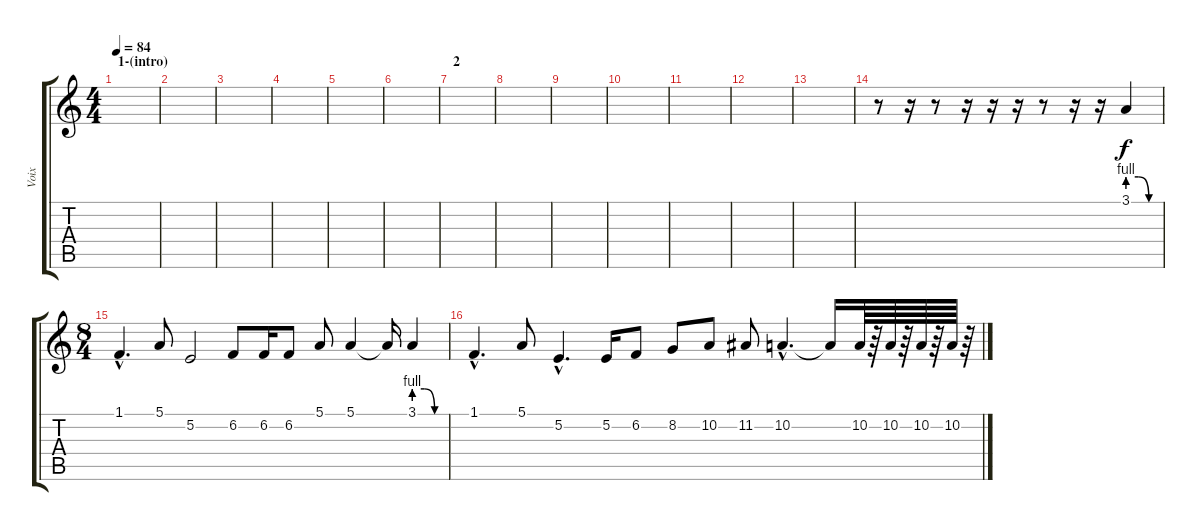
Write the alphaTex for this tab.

\track ("Voix" "Voix") {instrument flute}
\staff {score tabs}
\tuning (E4 B3 G3 D3 A2 E2) {hide}
\ts (4 4)
\section ("" "1-(intro)")
\tempo 84
\clef g2
\ks c
|
|
|
|
|
|
\section ("" "2")
|
|
|
|
|
|
|
r.8 r.16 r.8 r.16 r.16 r.16 r.8 r.16 r.16 3.1{be (custom 0 4 20 4 40 0 60 0)}.4 |
\ts (8 4)
1.1{hac}.4{d} 5.1.8 5.2.2 6.2.8 6.2.16 6.2.8 5.1.8 5.1.4 5.1{t}.16 3.1{be (custom 0 4 20 4 40 0 60 0)}.4 |
1.1{hac}.4{d} 5.1.8 5.2{hac}.4{d} 5.2.16 6.2.8 8.2.8 10.2.8 11.2.8 10.2{hac}.4{d} 10.2{t}.16 10.2.64 r.64 10.2.64 r.64 10.2.64 r.64 10.2.64 r.64
